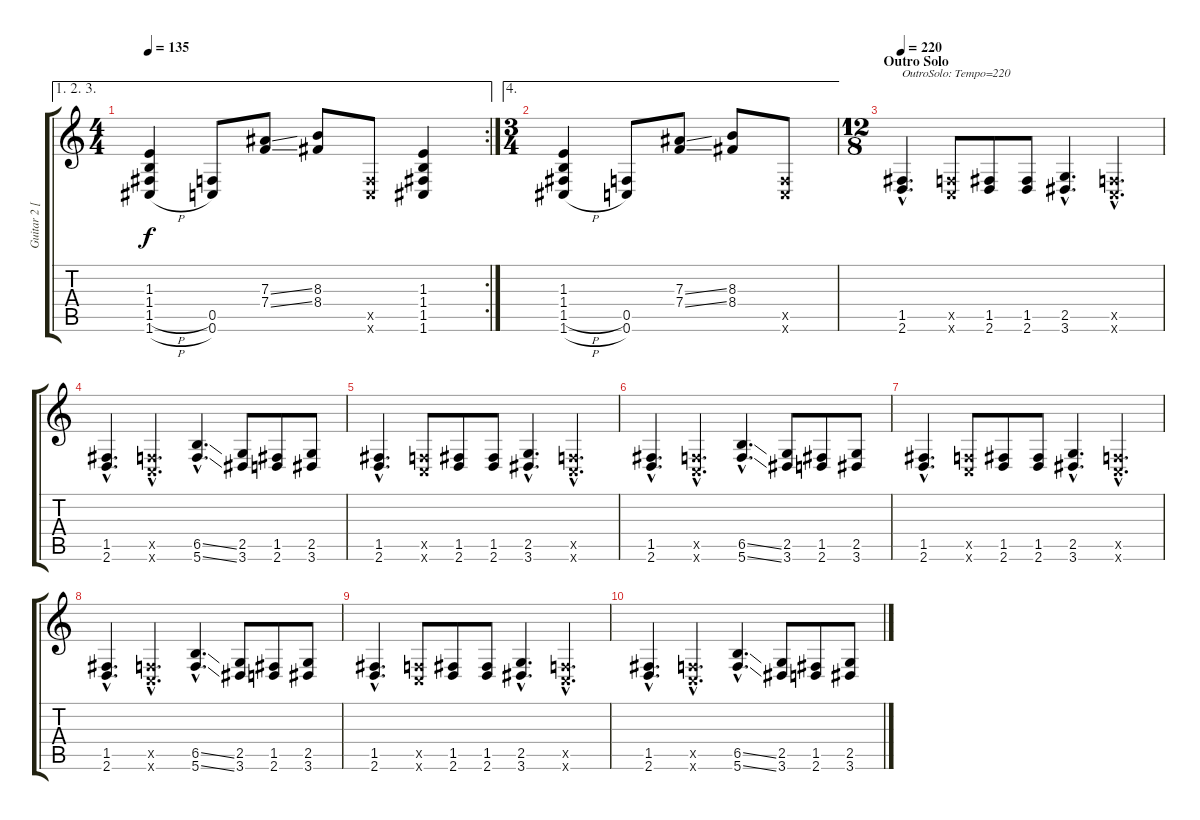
\track ("Guitar 2 [Daniel Mongrain]" "Guitar 2 [") {instrument distortionguitar}
\staff {score tabs}
\tuning (C4 G3 Eb3 Bb2 F2 C2) {hide}
\ae (1 2 3)
\rc 2
\ts (4 4)
\tempo 135
\clef g2
\ks c
(1.3 1.4 1.5{h} 1.6{h}).4{dy f} (0.5 0.6).8 (7.3{ss} 7.4{ss}).8 (8.3 8.4).8 (0.5{x} 0.6{x}).8 (1.3 1.4 1.5 1.6).4 |
\ae 4
\ts (3 4)
(1.3 1.4 1.5{h} 1.6{h}).4 (0.5 0.6).8 (7.3{ss} 7.4{ss}).8 (8.3 8.4).8 (0.5{x} 0.6{x}).8 |
\ts (12 8)
\section ("" "Outro Solo")
\tempo 220
(1.5{hac} 2.6{hac}).4{d txt "OutroSolo: Tempo=220"} (0.5{x} 0.6{x}).8 (1.5 2.6).8 (1.5 2.6).8 (2.5{hac} 3.6{hac}).4{d} (0.5{hac x} 0.6{hac x}).4{d} |
(1.5{hac} 2.6{hac}).4{d} (0.5{hac x} 0.6{hac x}).4{d} (6.5{ss hac} 5.6{ss hac}).4{d} (2.5 3.6).8 (1.5 2.6).8 (2.5 3.6).8 |
(1.5{hac} 2.6{hac}).4{d} (0.5{x} 0.6{x}).8 (1.5 2.6).8 (1.5 2.6).8 (2.5{hac} 3.6{hac}).4{d} (0.5{hac x} 0.6{hac x}).4{d} |
(1.5{hac} 2.6{hac}).4{d} (0.5{hac x} 0.6{hac x}).4{d} (6.5{ss hac} 5.6{ss hac}).4{d} (2.5 3.6).8 (1.5 2.6).8 (2.5 3.6).8 |
(1.5{hac} 2.6{hac}).4{d} (0.5{x} 0.6{x}).8 (1.5 2.6).8 (1.5 2.6).8 (2.5{hac} 3.6{hac}).4{d} (0.5{hac x} 0.6{hac x}).4{d} |
(1.5{hac} 2.6{hac}).4{d} (0.5{hac x} 0.6{hac x}).4{d} (6.5{ss hac} 5.6{ss hac}).4{d} (2.5 3.6).8 (1.5 2.6).8 (2.5 3.6).8 |
(1.5{hac} 2.6{hac}).4{d} (0.5{x} 0.6{x}).8 (1.5 2.6).8 (1.5 2.6).8 (2.5{hac} 3.6{hac}).4{d} (0.5{hac x} 0.6{hac x}).4{d} |
(1.5{hac} 2.6{hac}).4{d} (0.5{hac x} 0.6{hac x}).4{d} (6.5{ss hac} 5.6{ss hac}).4{d} (2.5 3.6).8 (1.5 2.6).8 (2.5 3.6).8
